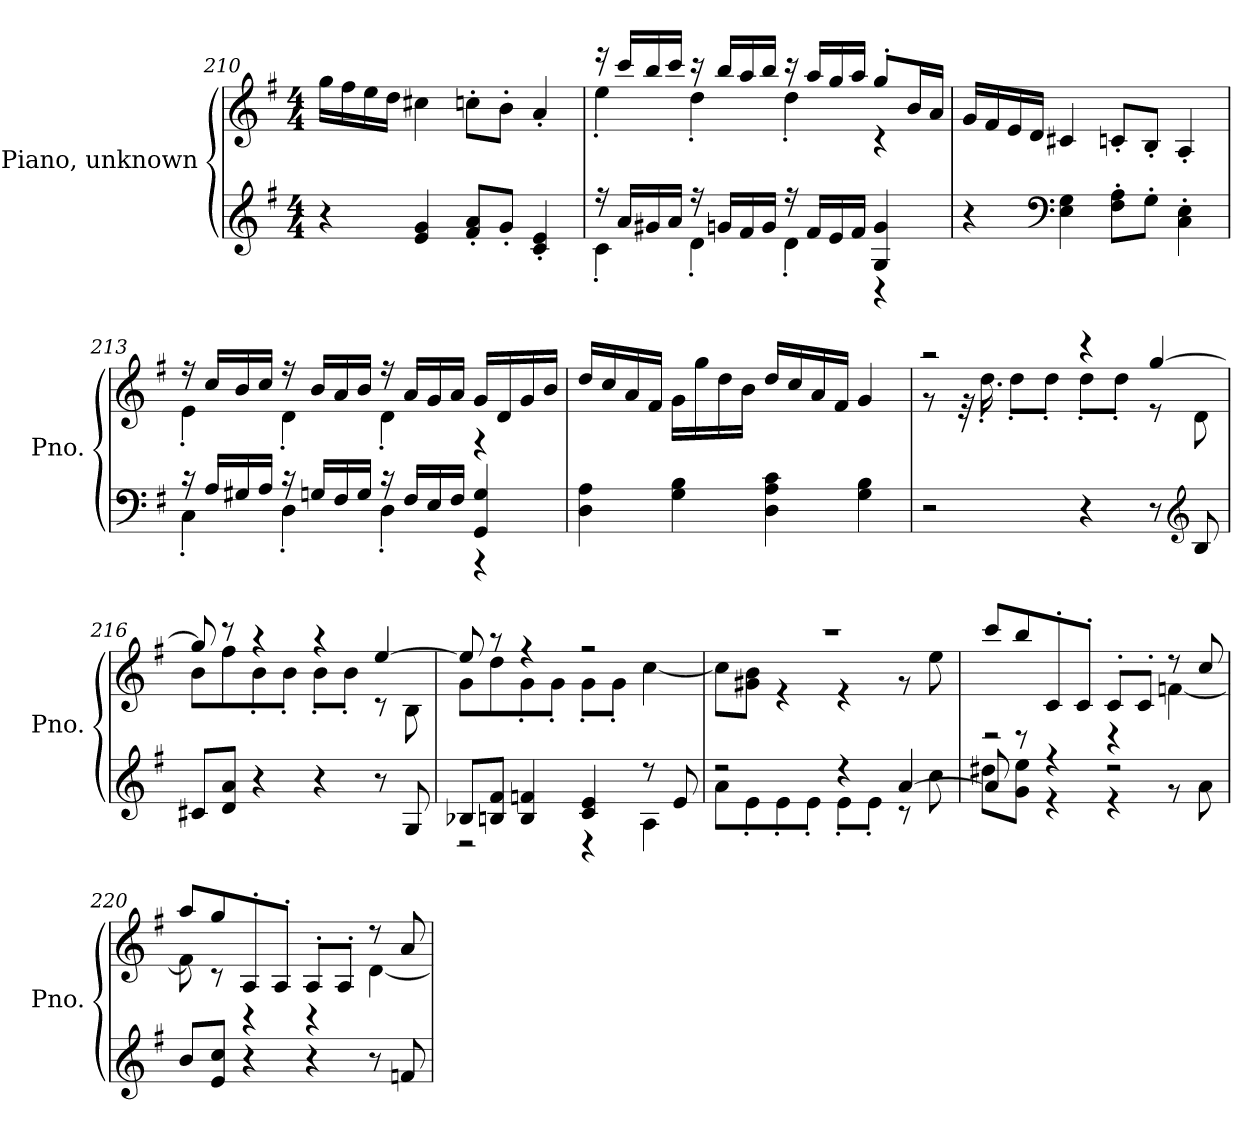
**kern	**kern
*part1	*part1
*staff2	*staff1
*I"Piano, unknown	*
*I'Pno.	*
!!LO:LB:g=z
*clefG2	*clefG2
*k[f#]	*k[f#]
*M4/4	*M4/4
=210	=210
4r	16gg\LL
.	16ff#\
.	16ee\
.	16dd\JJ
4e/ 4g/	4cc#X\
8f#/' 8a/'L	8ccn'\L
8g'/J	8b'\J
4c/' 4e/'	4a'/
=211	=211
*^	*^
16r	4c'\	16r	4ee'\
16a/LL	.	16ccc/LL	.
16g#X/	.	16bb/	.
16a/JJ	.	16ccc/JJ	.
16r	4d'\	16r	4dd'\
16gn/LL	.	16bb/LL	.
16f#/	.	16aa/	.
16g/JJ	.	16bb/JJ	.
16r	4d'\	16r	4dd'\
16f#/LL	.	16aa/LL	.
16e/	.	16gg/	.
16f#/JJ	.	16aa/JJ	.
4G/ 4g/	4r	8gg'/L	4r
.	.	16b/L	.
.	.	16a/JJ	.
*v	*v	*	*
*	*v	*v
=212	=212
4r	16g/LL
.	16f#/
.	16e/
.	16d/JJ
*clefF4	*
4E\ 4G\	4c#X/
8F#\' 8A\'L	8cn'/L
8G'\J	8B'/J
4C\' 4E\'	4A'/
!!LO:LB:g=z
=213	=213
*^	*^
16r	4C'\	16r	4e'\
16A/LL	.	16cc/LL	.
16G#X/	.	16b/	.
16A/JJ	.	16cc/JJ	.
16r	4D'\	16r	4d'\
16Gn/LL	.	16b/LL	.
16F#/	.	16a/	.
16G/JJ	.	16b/JJ	.
16r	4D'\	16r	4d'\
16F#/LL	.	16a/LL	.
16E/	.	16g/	.
16F#/JJ	.	16a/JJ	.
4GG/ 4G/	4r	16g/LL	4r
.	.	16d/	.
.	.	16g/	.
.	.	16b/JJ	.
*v	*v	*	*
*	*v	*v
=214	=214
4D\ 4A\	16dd/LL
.	16cc/
.	16a/
.	16f#/JJ
4G\ 4B\	16g\LL
.	16gg\
.	16dd\
.	16b\JJ
4D\ 4A\ 4c\	16dd/LL
.	16cc/
.	16a/
.	16f#/JJ
4G\ 4B\	4g/
=215	=215
*	*^
2r	2r	8r
.	.	32r
.	.	16.dd'\
.	.	8dd'\L
.	.	8dd'\J
4r	4r	8dd'\L
.	.	8dd'\J
8r	[4gg/	8r
*clefG2	*	*
8B/	.	8d\
!!LO:LB:g=z	!!
=216	=216	=216
8c#X/L	8gg/]	8b\L
8d/ 8a/J	8r	8ff#\
4r	4r	8b'\
.	.	8b'\J
4r	4r	8b'\L
.	.	8b'\J
8r	[4ee/	8r
8G/	.	8B\
=217	=217	=217
*^	*	*
8B-X/L	2r	8ee/]	8g\L
8Bn/ 8f#/J	.	8r	8dd\
4B/ 4fn/	.	4r	8g'\
.	.	.	8g'\J
4c/ 4e/	4r	2r	8g'\L
.	.	.	8g'\J
8r	4A\	.	[4cc\
8e/	.	.	.
=218	=218	=218	=218
2r	8a\L	1r	8cc\L]
.	8e'\	.	8g#X\ 8b\J
.	8e'\	.	4r
.	8e'\J	.	.
4r	8e'\L	.	4r
.	8e'\J	.	.
[4a/	8r	.	8r
.	8cc\	.	8ee\
=219	=219	=219	=219
8a/]	8dd#X\L	8ccc/L	2r
8r	8g\ 8ee\J	8bb/	.
4r	4r	8c'/	.
.	.	8c'/J	.
2r	4r	8c'/L	4r
.	.	8c'/J	.
.	8r	8r	[4fn\
.	8a\	8cc/	.
*v	*v	*	*
!!LO:PB:g=z	!!
=220	=220	=220
8b/L	8aa/L	8f\]
8e/ 8cc/J	8gg/	8r
4r	8A'/	4r
.	8A'/J	.
4r	8A'/L	4r
.	8A'/J	.
8r	8r	[4d\
8fn/	8a/	.
*	*v	*v
=	=
*-	*-
